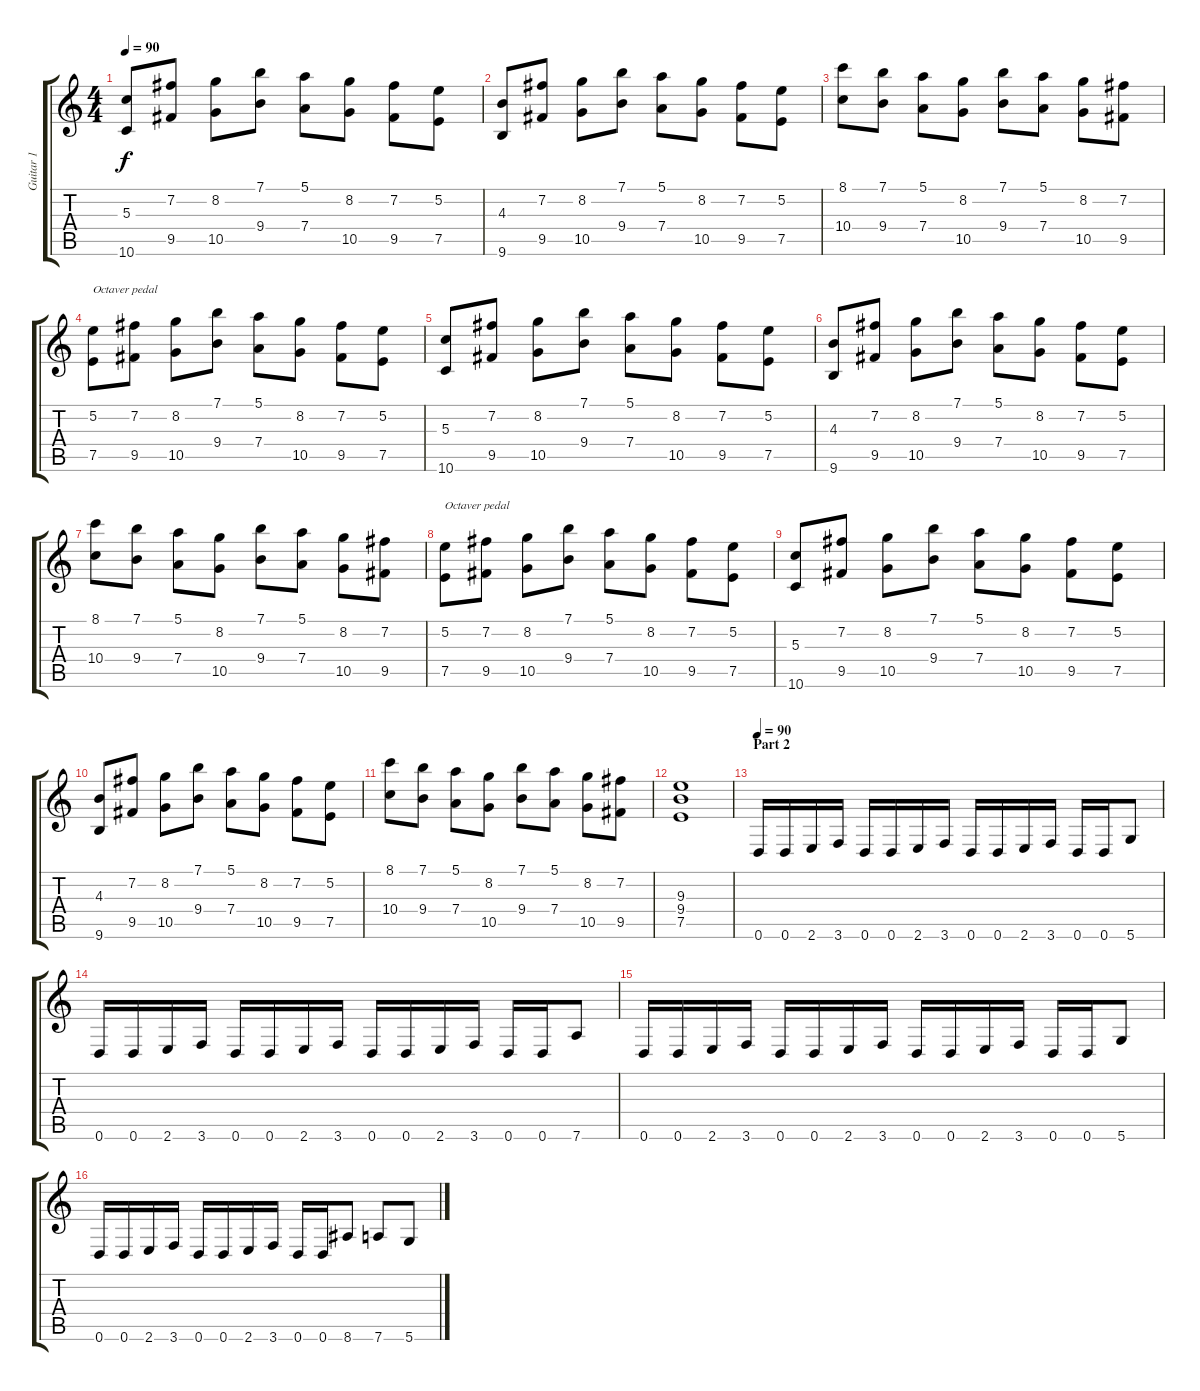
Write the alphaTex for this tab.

\track ("Guitar 1" "Guitar 1") {instrument distortionguitar}
\staff {score tabs}
\tuning (E4 B3 G3 D3 A2 D2) {hide}
\ts (4 4)
\tempo 90
\clef g2
\ks c
(5.3 10.6).8{dy f} (7.2 9.5).8 (8.2 10.5).8 (7.1 9.4).8 (5.1 7.4).8 (8.2 10.5).8 (7.2 9.5).8 (5.2 7.5).8 |
(4.3 9.6).8 (7.2 9.5).8 (8.2 10.5).8 (7.1 9.4).8 (5.1 7.4).8 (8.2 10.5).8 (7.2 9.5).8 (5.2 7.5).8 |
(8.1 10.4).8 (7.1 9.4).8 (5.1 7.4).8 (8.2 10.5).8 (7.1 9.4).8 (5.1 7.4).8 (8.2 10.5).8 (7.2 9.5).8 |
(5.2 7.5).8{txt "Octaver pedal"} (7.2 9.5).8 (8.2 10.5).8 (7.1 9.4).8 (5.1 7.4).8 (8.2 10.5).8 (7.2 9.5).8 (5.2 7.5).8 |
(5.3 10.6).8 (7.2 9.5).8 (8.2 10.5).8 (7.1 9.4).8 (5.1 7.4).8 (8.2 10.5).8 (7.2 9.5).8 (5.2 7.5).8 |
(4.3 9.6).8 (7.2 9.5).8 (8.2 10.5).8 (7.1 9.4).8 (5.1 7.4).8 (8.2 10.5).8 (7.2 9.5).8 (5.2 7.5).8 |
(8.1 10.4).8 (7.1 9.4).8 (5.1 7.4).8 (8.2 10.5).8 (7.1 9.4).8 (5.1 7.4).8 (8.2 10.5).8 (7.2 9.5).8 |
(5.2 7.5).8{txt "Octaver pedal"} (7.2 9.5).8 (8.2 10.5).8 (7.1 9.4).8 (5.1 7.4).8 (8.2 10.5).8 (7.2 9.5).8 (5.2 7.5).8 |
(5.3 10.6).8 (7.2 9.5).8 (8.2 10.5).8 (7.1 9.4).8 (5.1 7.4).8 (8.2 10.5).8 (7.2 9.5).8 (5.2 7.5).8 |
(4.3 9.6).8 (7.2 9.5).8 (8.2 10.5).8 (7.1 9.4).8 (5.1 7.4).8 (8.2 10.5).8 (7.2 9.5).8 (5.2 7.5).8 |
(8.1 10.4).8 (7.1 9.4).8 (5.1 7.4).8 (8.2 10.5).8 (7.1 9.4).8 (5.1 7.4).8 (8.2 10.5).8 (7.2 9.5).8 |
(9.3 9.4 7.5).1 |
\section ("" "Part 2")
\tempo 90
0.6.16 0.6.16 2.6.16 3.6.16 0.6.16 0.6.16 2.6.16 3.6.16 0.6.16 0.6.16 2.6.16 3.6.16 0.6.16 0.6.16 5.6.8 |
0.6.16 0.6.16 2.6.16 3.6.16 0.6.16 0.6.16 2.6.16 3.6.16 0.6.16 0.6.16 2.6.16 3.6.16 0.6.16 0.6.16 7.6.8 |
0.6.16 0.6.16 2.6.16 3.6.16 0.6.16 0.6.16 2.6.16 3.6.16 0.6.16 0.6.16 2.6.16 3.6.16 0.6.16 0.6.16 5.6.8 |
0.6.16 0.6.16 2.6.16 3.6.16 0.6.16 0.6.16 2.6.16 3.6.16 0.6.16 0.6.16 8.6.8 7.6.8 5.6.8
